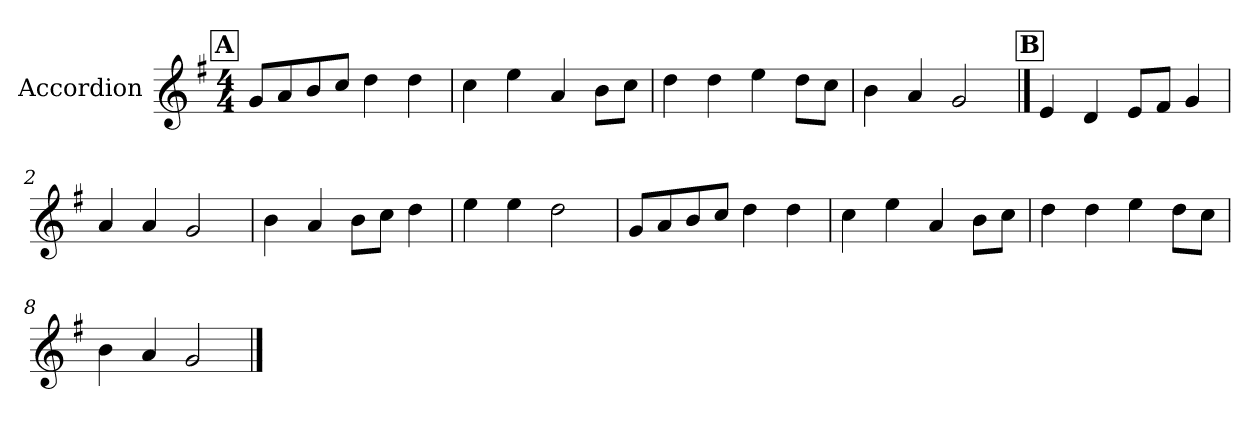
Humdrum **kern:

**kern
*part1
*staff1
*I"Accordion
*I'Acc.
*clefG2
*k[f#]
*M4/4
!!LO:REH:place=s1:a:B:fs=14:t=A
=1
8g/L
8a/
8b/
8cc/J
4dd\
4dd\
=2
4cc\
4ee\
4a/
8b\L
8cc\J
=3
4dd\
4dd\
4ee\
8dd\L
8cc\J
=4
4b\
4a/
2g/
!!LO:LB:g=z
!!LO:REH:place=s1:a:B:fs=14:t=B
==1
4e/
4d/
8e/L
8f#/J
4g/
=2
4a/
4a/
2g/
=3
4b\
4a/
8b\L
8cc\J
4dd\
=4
4ee\
4ee\
2dd\
!!LO:LB:g=z
=5
8g/L
8a/
8b/
8cc/J
4dd\
4dd\
=6
4cc\
4ee\
4a/
8b\L
8cc\J
=7
4dd\
4dd\
4ee\
8dd\L
8cc\J
=8
4b\
4a/
2g/
==
*-
